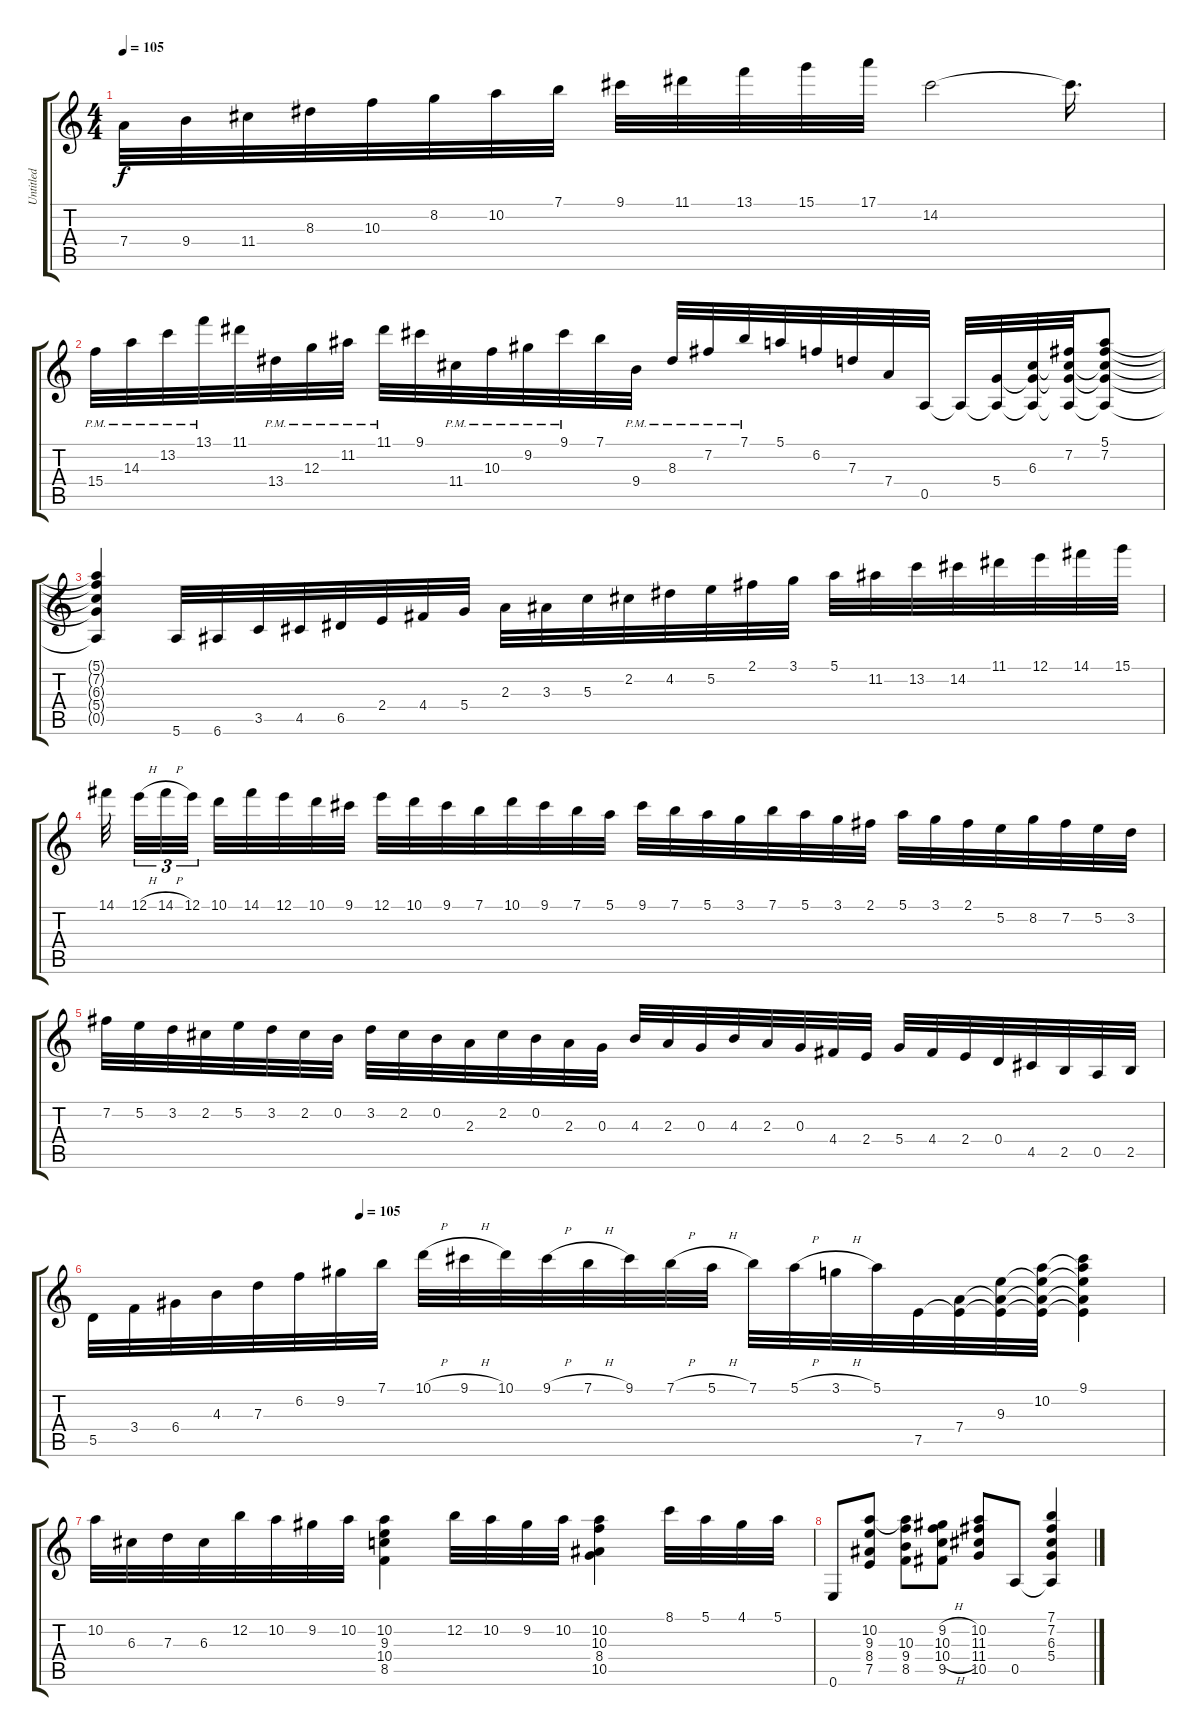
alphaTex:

\track ("Untitled" "Untitled") {instrument acousticguitarnylon}
\staff {score tabs}
\tuning (E4 B3 G3 D3 A2 E2) {hide}
\ts (4 4)
\tempo 105
\clef g2
\ks c
7.4.32{dy f} 9.4.32 11.4.32 8.3.32 10.3.32 8.2.32 10.2.32 7.1.32 9.1.32 11.1.32 13.1.32 15.1.32 17.1.32 14.2.2 14.2{t}.16{d} |
15.4{pm}.32 14.3{pm}.32 13.2{pm}.32 13.1{pm}.32 11.1.32 13.4{pm}.32 12.3{pm}.32 11.2{pm}.32 11.1{pm}.32 9.1.32 11.4{pm}.32 10.3{pm}.32 9.2{pm}.32 9.1{pm}.32 7.1.32 9.4{pm}.32 8.3{pm}.32 7.2{pm}.32 7.1{pm}.32 5.1.32 6.2.32 7.3.32 7.4.32 0.5.32 0.5{t}.32 (5.4 0.5{t}).32 (6.3 5.4{t} 0.5{t}).32 (7.2 6.3{t} 5.4{t} 0.5{t}).32 (5.1 7.2 6.3{t} 5.4{t} 0.5{t}).8 |
(5.1{t} 7.2{t} 6.3{t} 5.4{t} 0.5{t}).4 5.6.32 6.6.32 3.5.32 4.5.32 6.5.32 2.4.32 4.4.32 5.4.32 2.3.32 3.3.32 5.3.32 2.2.32 4.2.32 5.2.32 2.1.32 3.1.32 5.1.32 11.2.32 13.2.32 14.2.32 11.1.32 12.1.32 14.1.32 15.1.32 |
14.1.32{beam splitsecondary} 12.1{h}.32{tu (3 2)} 14.1{h}.32{tu (3 2)} 12.1.32{tu (3 2) beam splitsecondary} 10.1.32 14.1.32 12.1.32 10.1.32 9.1.32 12.1.32 10.1.32 9.1.32 7.1.32 10.1.32 9.1.32 7.1.32 5.1.32 9.1.32 7.1.32 5.1.32 3.1.32 7.1.32 5.1.32 3.1.32 2.1.32 5.1.32 3.1.32 2.1.32 5.2.32 8.2.32 7.2.32 5.2.32 3.2.32 |
7.2.32 5.2.32 3.2.32 2.2.32 5.2.32 3.2.32 2.2.32 0.2.32 3.2.32 2.2.32 0.2.32 2.3.32 2.2.32 0.2.32 2.3.32 0.3.32 4.3.32 2.3.32 0.3.32 4.3.32 2.3.32 0.3.32 4.4.32 2.4.32 5.4.32 4.4.32 2.4.32 0.4.32 4.5.32 2.5.32 0.5.32 2.5.32 |
\tempo (105 0.25)
5.5.32 3.4.32 6.4.32 4.3.32 7.3.32 6.2.32 9.2.32 7.1.32 10.1{h}.32 9.1{h}.32 10.1.32 9.1{h}.32 7.1{h}.32 9.1.32 7.1{h}.32 5.1{h}.32 7.1.32 5.1{h}.32 3.1{h}.32 5.1.32 7.5.32 (7.4 7.5{t}).32 (9.3 7.4{t} 7.5{t}).32 (10.2 9.3{t} 7.4{t} 7.5{t}).32 (9.1 10.2{t} 9.3{t} 7.4{t} 7.5{t}).4 |
10.2.32 6.3.32 7.3.32 6.3.32 12.2.32 10.2.32 9.2.32 10.2.32 (10.2 9.3 10.4 8.5).4 12.2.32 10.2.32 9.2.32 10.2.32 (10.2 10.3 8.4 10.5).4 8.1.32 5.1.32 4.1.32 5.1.32 |
0.6.8 (10.2 9.3 8.4 7.5).8 (10.2{t} 10.3 9.4 8.5).8 (9.2{h} 10.3{h} 10.4{h} 9.5{h}).8 (10.2 11.3 11.4 10.5).8 0.5.8 (7.1 7.2 6.3 5.4 0.5{t}).4
